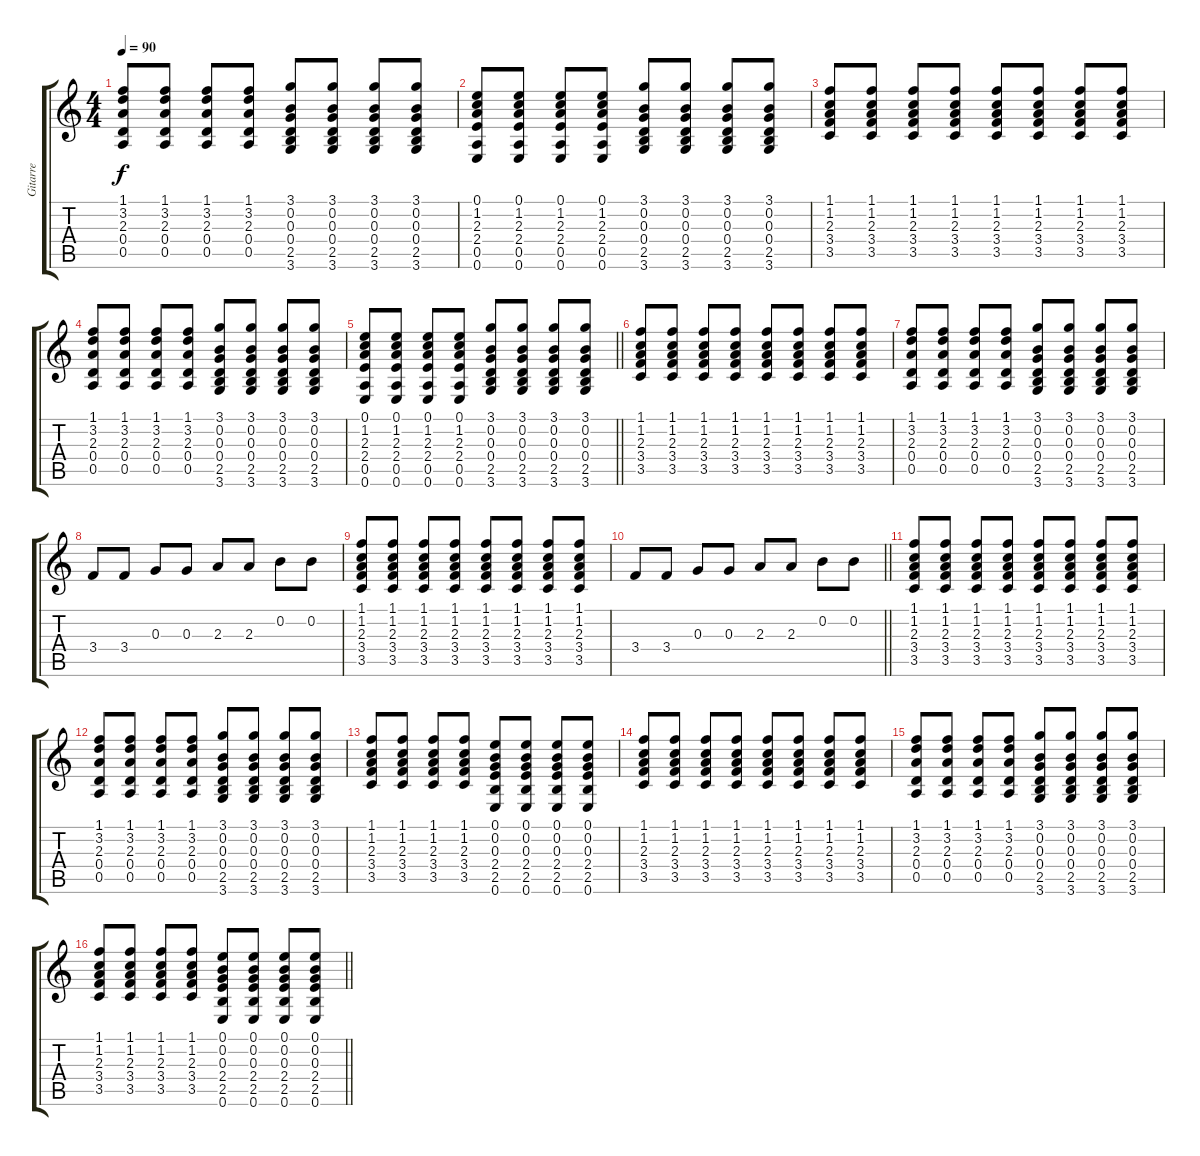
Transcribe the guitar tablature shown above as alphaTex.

\track ("Gitarre" "Gitarre") {instrument overdrivenguitar}
\staff {score tabs}
\tuning (E4 B3 G3 D3 A2 E2) {hide}
\ts (4 4)
\tempo 90
\clef g2
\ks c
(1.1 3.2 2.3 0.4 0.5).8{dy f} (1.1 3.2 2.3 0.4 0.5).8 (1.1 3.2 2.3 0.4 0.5).8 (1.1 3.2 2.3 0.4 0.5).8 (3.1 0.2 0.3 0.4 2.5 3.6).8 (3.1 0.2 0.3 0.4 2.5 3.6).8 (3.1 0.2 0.3 0.4 2.5 3.6).8 (3.1 0.2 0.3 0.4 2.5 3.6).8 |
(0.1 1.2 2.3 2.4 0.5 0.6).8 (0.1 1.2 2.3 2.4 0.5 0.6).8 (0.1 1.2 2.3 2.4 0.5 0.6).8 (0.1 1.2 2.3 2.4 0.5 0.6).8 (3.1 0.2 0.3 0.4 2.5 3.6).8 (3.1 0.2 0.3 0.4 2.5 3.6).8 (3.1 0.2 0.3 0.4 2.5 3.6).8 (3.1 0.2 0.3 0.4 2.5 3.6).8 |
(1.1 1.2 2.3 3.4 3.5).8 (1.1 1.2 2.3 3.4 3.5).8 (1.1 1.2 2.3 3.4 3.5).8 (1.1 1.2 2.3 3.4 3.5).8 (1.1 1.2 2.3 3.4 3.5).8 (1.1 1.2 2.3 3.4 3.5).8 (1.1 1.2 2.3 3.4 3.5).8 (1.1 1.2 2.3 3.4 3.5).8 |
(1.1 3.2 2.3 0.4 0.5).8 (1.1 3.2 2.3 0.4 0.5).8 (1.1 3.2 2.3 0.4 0.5).8 (1.1 3.2 2.3 0.4 0.5).8 (3.1 0.2 0.3 0.4 2.5 3.6).8 (3.1 0.2 0.3 0.4 2.5 3.6).8 (3.1 0.2 0.3 0.4 2.5 3.6).8 (3.1 0.2 0.3 0.4 2.5 3.6).8 |
\barLineRight lightlight
(0.1 1.2 2.3 2.4 0.5 0.6).8 (0.1 1.2 2.3 2.4 0.5 0.6).8 (0.1 1.2 2.3 2.4 0.5 0.6).8 (0.1 1.2 2.3 2.4 0.5 0.6).8 (3.1 0.2 0.3 0.4 2.5 3.6).8 (3.1 0.2 0.3 0.4 2.5 3.6).8 (3.1 0.2 0.3 0.4 2.5 3.6).8 (3.1 0.2 0.3 0.4 2.5 3.6).8 |
(1.1 1.2 2.3 3.4 3.5).8 (1.1 1.2 2.3 3.4 3.5).8 (1.1 1.2 2.3 3.4 3.5).8 (1.1 1.2 2.3 3.4 3.5).8 (1.1 1.2 2.3 3.4 3.5).8 (1.1 1.2 2.3 3.4 3.5).8 (1.1 1.2 2.3 3.4 3.5).8 (1.1 1.2 2.3 3.4 3.5).8 |
(1.1 3.2 2.3 0.4 0.5).8 (1.1 3.2 2.3 0.4 0.5).8 (1.1 3.2 2.3 0.4 0.5).8 (1.1 3.2 2.3 0.4 0.5).8 (3.1 0.2 0.3 0.4 2.5 3.6).8 (3.1 0.2 0.3 0.4 2.5 3.6).8 (3.1 0.2 0.3 0.4 2.5 3.6).8 (3.1 0.2 0.3 0.4 2.5 3.6).8 |
3.4.8 3.4.8 0.3.8 0.3.8 2.3.8 2.3.8 0.2.8 0.2.8 |
(1.1 1.2 2.3 3.4 3.5).8 (1.1 1.2 2.3 3.4 3.5).8 (1.1 1.2 2.3 3.4 3.5).8 (1.1 1.2 2.3 3.4 3.5).8 (1.1 1.2 2.3 3.4 3.5).8 (1.1 1.2 2.3 3.4 3.5).8 (1.1 1.2 2.3 3.4 3.5).8 (1.1 1.2 2.3 3.4 3.5).8 |
\barLineRight lightlight
3.4.8 3.4.8 0.3.8 0.3.8 2.3.8 2.3.8 0.2.8 0.2.8 |
(1.1 1.2 2.3 3.4 3.5).8 (1.1 1.2 2.3 3.4 3.5).8 (1.1 1.2 2.3 3.4 3.5).8 (1.1 1.2 2.3 3.4 3.5).8 (1.1 1.2 2.3 3.4 3.5).8 (1.1 1.2 2.3 3.4 3.5).8 (1.1 1.2 2.3 3.4 3.5).8 (1.1 1.2 2.3 3.4 3.5).8 |
(1.1 3.2 2.3 0.4 0.5).8 (1.1 3.2 2.3 0.4 0.5).8 (1.1 3.2 2.3 0.4 0.5).8 (1.1 3.2 2.3 0.4 0.5).8 (3.1 0.2 0.3 0.4 2.5 3.6).8 (3.1 0.2 0.3 0.4 2.5 3.6).8 (3.1 0.2 0.3 0.4 2.5 3.6).8 (3.1 0.2 0.3 0.4 2.5 3.6).8 |
(1.1 1.2 2.3 3.4 3.5).8 (1.1 1.2 2.3 3.4 3.5).8 (1.1 1.2 2.3 3.4 3.5).8 (1.1 1.2 2.3 3.4 3.5).8 (0.1 0.2 0.3 2.4 2.5 0.6).8 (0.1 0.2 0.3 2.4 2.5 0.6).8 (0.1 0.2 0.3 2.4 2.5 0.6).8 (0.1 0.2 0.3 2.4 2.5 0.6).8 |
(1.1 1.2 2.3 3.4 3.5).8 (1.1 1.2 2.3 3.4 3.5).8 (1.1 1.2 2.3 3.4 3.5).8 (1.1 1.2 2.3 3.4 3.5).8 (1.1 1.2 2.3 3.4 3.5).8 (1.1 1.2 2.3 3.4 3.5).8 (1.1 1.2 2.3 3.4 3.5).8 (1.1 1.2 2.3 3.4 3.5).8 |
(1.1 3.2 2.3 0.4 0.5).8 (1.1 3.2 2.3 0.4 0.5).8 (1.1 3.2 2.3 0.4 0.5).8 (1.1 3.2 2.3 0.4 0.5).8 (3.1 0.2 0.3 0.4 2.5 3.6).8 (3.1 0.2 0.3 0.4 2.5 3.6).8 (3.1 0.2 0.3 0.4 2.5 3.6).8 (3.1 0.2 0.3 0.4 2.5 3.6).8 |
\barLineRight lightlight
(1.1 1.2 2.3 3.4 3.5).8 (1.1 1.2 2.3 3.4 3.5).8 (1.1 1.2 2.3 3.4 3.5).8 (1.1 1.2 2.3 3.4 3.5).8 (0.1 0.2 0.3 2.4 2.5 0.6).8 (0.1 0.2 0.3 2.4 2.5 0.6).8 (0.1 0.2 0.3 2.4 2.5 0.6).8 (0.1 0.2 0.3 2.4 2.5 0.6).8
